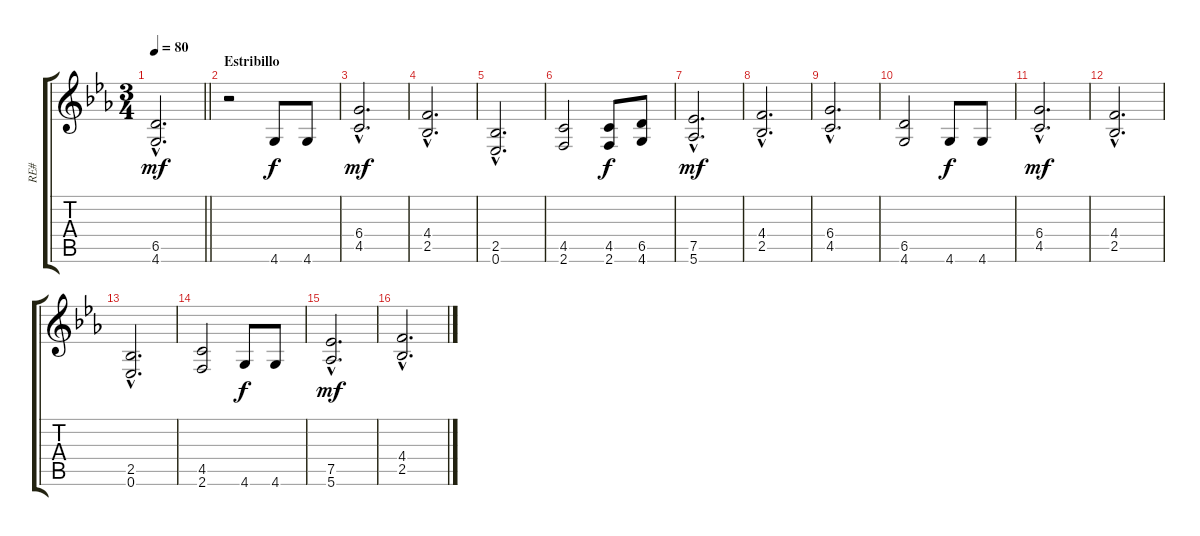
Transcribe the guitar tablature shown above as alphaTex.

\track ("RE#" "RE#") {instrument distortionguitar}
\staff {score tabs}
\tuning (Eb4 Bb3 Gb3 Db3 Ab2 Eb2) {hide}
\ts (3 4)
\tempo 80
\clef g2
\barLineRight lightlight
\ks eb
(6.5{hac} 4.6{hac}).2{d dy mf} |
\section ("" "Estribillo")
r.2 4.6.8{dy f} 4.6.8 |
(6.4{hac} 4.5{hac}).2{d dy mf} |
(4.4{hac} 2.5{hac}).2{d} |
(2.5{hac} 0.6{hac}).2{d} |
(4.5 2.6).2 (4.5 2.6).8{dy f} (6.5 4.6).8 |
(7.5{hac} 5.6{hac}).2{d dy mf} |
(4.4{hac} 2.5{hac}).2{d} |
(6.4{hac} 4.5{hac}).2{d} |
(6.5 4.6).2 4.6.8{dy f} 4.6.8 |
(6.4{hac} 4.5{hac}).2{d dy mf} |
(4.4{hac} 2.5{hac}).2{d} |
(2.5{hac} 0.6{hac}).2{d} |
(4.5 2.6).2 4.6.8{dy f} 4.6.8 |
(7.5{hac} 5.6{hac}).2{d dy mf} |
(4.4{hac} 2.5{hac}).2{d}
